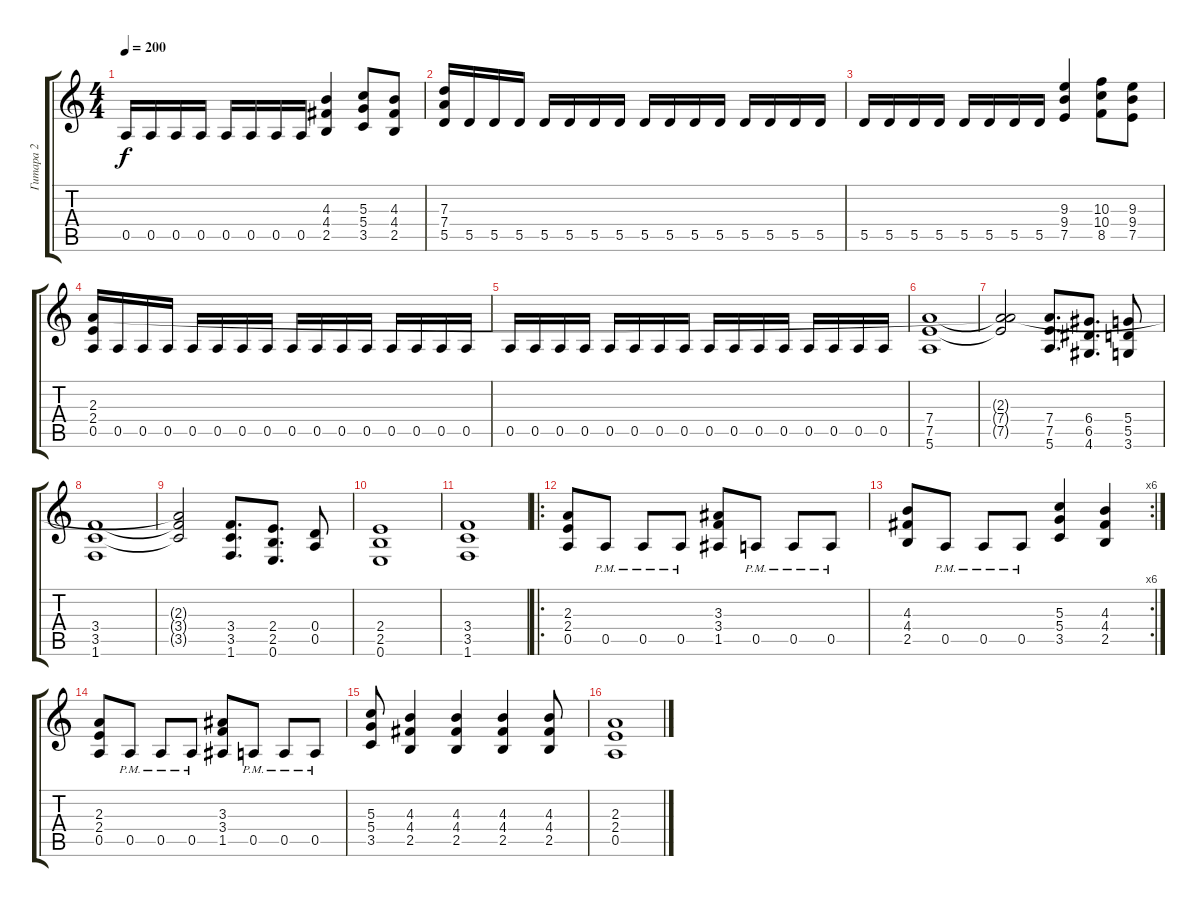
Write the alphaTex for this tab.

\track ("Гитара 2" "Гитара 2") {instrument distortionguitar}
\staff {score tabs}
\tuning (E4 B3 G3 D3 A2 E2) {hide}
\ts (4 4)
\tempo 200
\clef g2
\ks c
0.5.16{dy f} 0.5.16 0.5.16 0.5.16 0.5.16 0.5.16 0.5.16 0.5.16 (4.3 4.4 2.5).4 (5.3 5.4 3.5).8 (4.3 4.4 2.5).8 |
(7.3 7.4 5.5).16 5.5.16 5.5.16 5.5.16 5.5.16 5.5.16 5.5.16 5.5.16 5.5.16 5.5.16 5.5.16 5.5.16 5.5.16 5.5.16 5.5.16 5.5.16 |
5.5.16 5.5.16 5.5.16 5.5.16 5.5.16 5.5.16 5.5.16 5.5.16 (9.3 9.4 7.5).4 (10.3 10.4 8.5).8 (9.3 9.4 7.5).8 |
(2.3 2.4 0.5).16 0.5.16 0.5.16 0.5.16 0.5.16 0.5.16 0.5.16 0.5.16 0.5.16 0.5.16 0.5.16 0.5.16 0.5.16 0.5.16 0.5.16 0.5.16 |
0.5.16 0.5.16 0.5.16 0.5.16 0.5.16 0.5.16 0.5.16 0.5.16 0.5.16 0.5.16 0.5.16 0.5.16 0.5.16 0.5.16 0.5.16 0.5.16 |
(7.4 7.5 5.6).1 |
(2.3{t} 7.4{t} 7.5{t}).2 (7.4 7.5 5.6).8{d} (6.4 6.5 4.6).8{d} (5.4 5.5 3.6).8 |
(3.4 3.5 1.6).1 |
(2.3{t} 3.4{t} 3.5{t}).2 (3.4 3.5 1.6).8{d} (2.4 2.5 0.6).8{d} (0.4 0.5).8 |
(2.4 2.5 0.6).1 |
(3.4 3.5 1.6).1 |
\ro
(2.3 2.4 0.5).8 0.5{pm}.8 0.5{pm}.8 0.5{pm}.8 (3.3 3.4 1.5).8 0.5{pm}.8 0.5{pm}.8 0.5{pm}.8 |
\rc 6
(4.3 4.4 2.5).8 0.5{pm}.8 0.5{pm}.8 0.5{pm}.8 (5.3 5.4 3.5).4 (4.3 4.4 2.5).4 |
(2.3 2.4 0.5).8 0.5{pm}.8 0.5{pm}.8 0.5{pm}.8 (3.3 3.4 1.5).8 0.5{pm}.8 0.5{pm}.8 0.5{pm}.8 |
(5.3 5.4 3.5).8 (4.3 4.4 2.5).4 (4.3 4.4 2.5).4 (4.3 4.4 2.5).4 (4.3 4.4 2.5).8 |
(2.3 2.4 0.5).1
